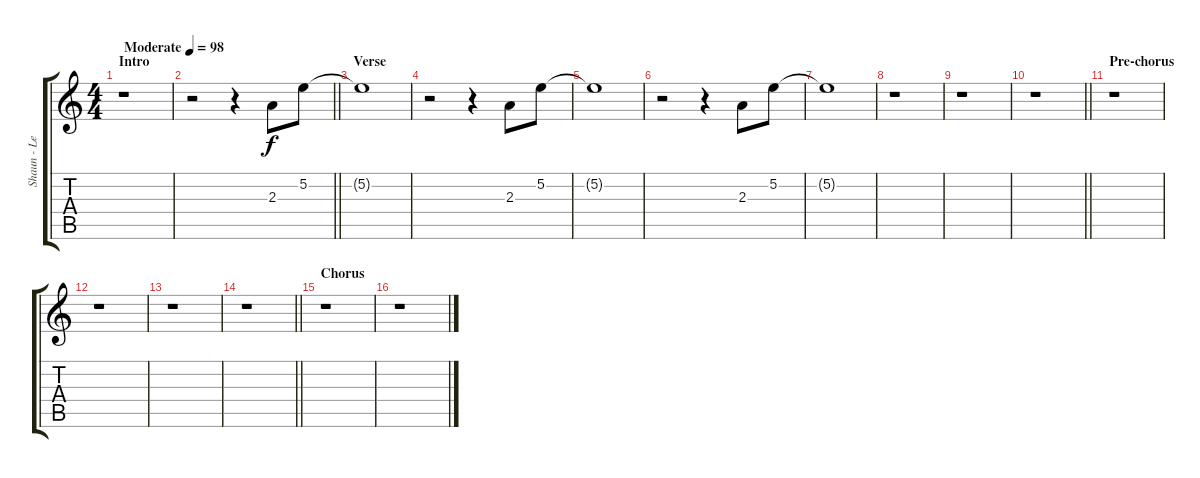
\track ("Shaun - Lead" "Shaun - Le") {instrument distortionguitar}
\staff {score tabs}
\tuning (E4 B3 G3 D3 A2 D2) {hide}
\ts (4 4)
\section ("" "Intro")
\tempo (98 "Moderate")
\clef g2
\ks c
r.1{dy f instrument distortionguitar} |
\barLineRight lightlight
r.2 r.4 2.3.8 5.2.8 |
\section ("" "Verse")
5.2{t}.1 |
r.2 r.4 2.3.8 5.2.8 |
5.2{t}.1 |
r.2 r.4 2.3.8 5.2.8 |
5.2{t}.1 |
r.1 |
r.1 |
\barLineRight lightlight
r.1 |
\section ("" "Pre-chorus")
r.1 |
r.1 |
r.1 |
\barLineRight lightlight
r.1 |
\section ("" "Chorus")
r.1 |
r.1
